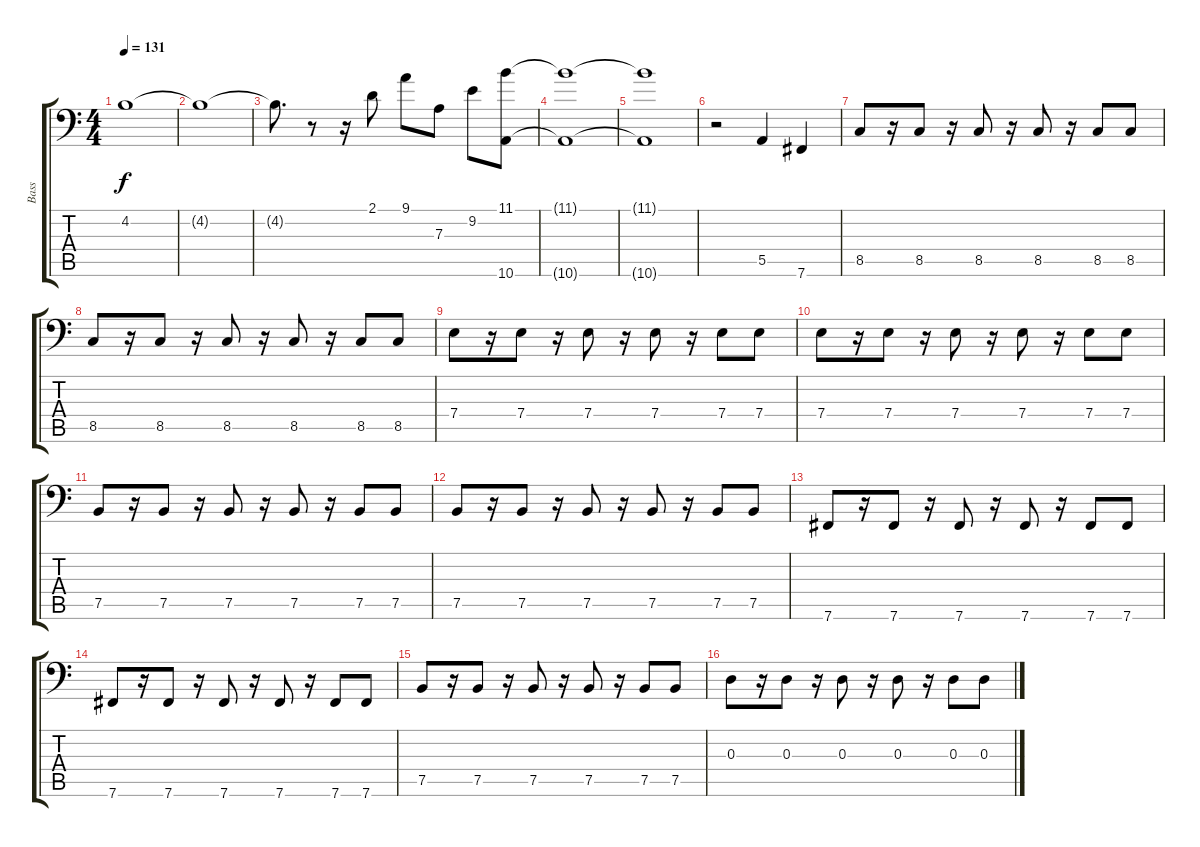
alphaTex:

\track ("Bass" "Bass") {instrument electricbassfinger}
\staff {score tabs}
\tuning (C3 G2 D2 A1 E1 B0) {hide}
\ts (4 4)
\tempo 131
\clef f4
\ks c
4.2{t}.1{dy f} |
4.2{t}.1 |
4.2{t}.8{d} r.8 r.16 2.1.8 9.1.8 7.3.8 9.2.8 (11.1 10.6).8 |
(11.1{t} 10.6{t}).1 |
(11.1{t} 10.6{t}).1 |
r.2 5.5.4 7.6.4 |
8.5.8 r.16 8.5.8 r.16 8.5.8 r.16 8.5.8 r.16 8.5.8 8.5.8 |
8.5.8 r.16 8.5.8 r.16 8.5.8 r.16 8.5.8 r.16 8.5.8 8.5.8 |
7.4.8 r.16 7.4.8 r.16 7.4.8 r.16 7.4.8 r.16 7.4.8 7.4.8 |
7.4.8 r.16 7.4.8 r.16 7.4.8 r.16 7.4.8 r.16 7.4.8 7.4.8 |
7.5.8 r.16 7.5.8 r.16 7.5.8 r.16 7.5.8 r.16 7.5.8 7.5.8 |
7.5.8 r.16 7.5.8 r.16 7.5.8 r.16 7.5.8 r.16 7.5.8 7.5.8 |
7.6.8 r.16 7.6.8 r.16 7.6.8 r.16 7.6.8 r.16 7.6.8 7.6.8 |
7.6.8 r.16 7.6.8 r.16 7.6.8 r.16 7.6.8 r.16 7.6.8 7.6.8 |
7.5.8 r.16 7.5.8 r.16 7.5.8 r.16 7.5.8 r.16 7.5.8 7.5.8 |
0.3.8 r.16 0.3.8 r.16 0.3.8 r.16 0.3.8 r.16 0.3.8 0.3.8
